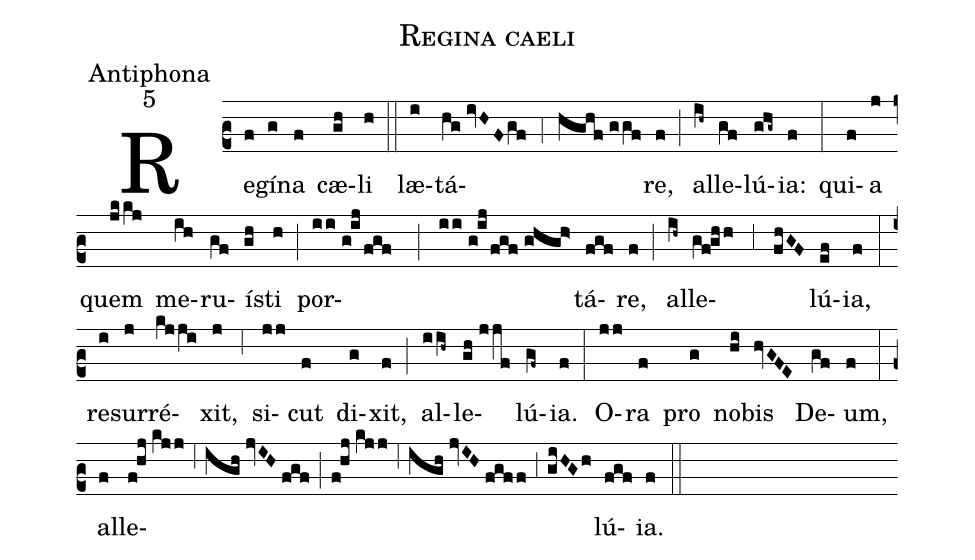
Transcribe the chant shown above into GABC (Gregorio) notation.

name:Regina caeli;
office-part:Antiphona;
mode:5;
%%
(c2) Re(f)gí(g)na(f) cæ(gh)li(h) (::)
læ(i)tá(hg//ivHFgf;4hghf//ggf)re,(f) (;) al(ih~)le(gf)lú(ghg~)ia:(f) (:)
qui(f)a(j) quem(jkkj) me(ih)ru(gf)í(gh)sti(h) (;) por(ii//g!ij/fgf//;ii//g!ij/fgf//ghgh>)tá(fgf)re,(f) (;) al(ih~)le(gf!ghh;3fhGF)lú(ef)ia,(f) (:)
re(i)sur(j)ré(kjji)xit,(j) (,6) si(jj)cut(f) di(g)xit,(f) (;) al(iih~)le(gh//jjf)lú(gf~)ia.(f) (:)
O(jj)ra(f) pro(g) no(hi)bis(hvGFE) De(gf)um,(f) (:)
al(f)le(f!hj//kjj;6igh//jvIH//fgf;f!hj//kjj;6igh//jvIH//fgff;3giHGh)lú(fgf)ia.(f) (::)
